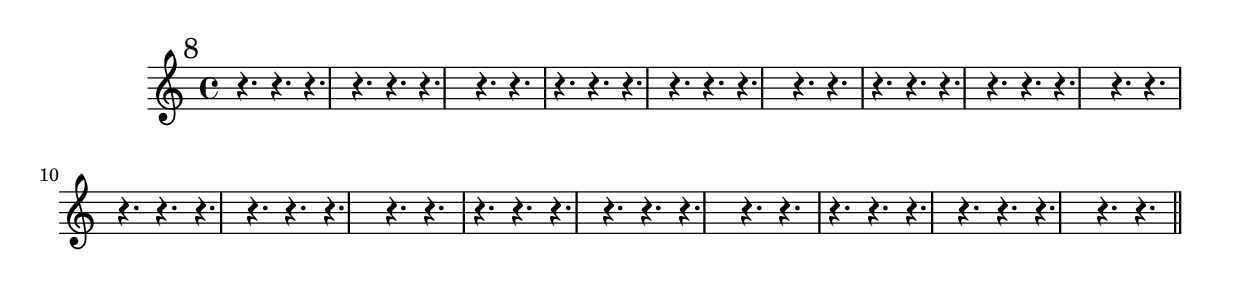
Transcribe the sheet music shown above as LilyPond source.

%%  ottavo_flauto.ly
%%  Copyright (c) 2011 Benjamin Coudrin <benjamin.coudrin@gmail.com>
%%                All Rights Reserved
%%
%%  Copyleft :
%%  This program is free software. It comes without any warranty, to
%%  the extent permitted by applicable law. You can redistribute it
%%  and/or modify it under the terms of the Do What The Fuck You Want
%%  To Public License, Version 2, as published by Sam Hocevar. See
%%  http://sam.zoy.org/wtfpl/COPYING for more details.

\relative c'' {
  \mark \markup "8"
  r4. r4. r4.
  r4. r4. r4.
  r4. r4. r4.
  r4. r4. r4.
  r4. r4. r4.
  r4. r4. r4.
  r4. r4. r4.
  r4. r4. r4.
  r4. r4. r4.
  r4. r4. r4.
  r4. r4. r4.
  r4. r4. r4.
  r4. r4. r4.
  r4. r4. r4.
  r4. r4. r4.
  r4. r4. r4.
  
  \bar "||"
}